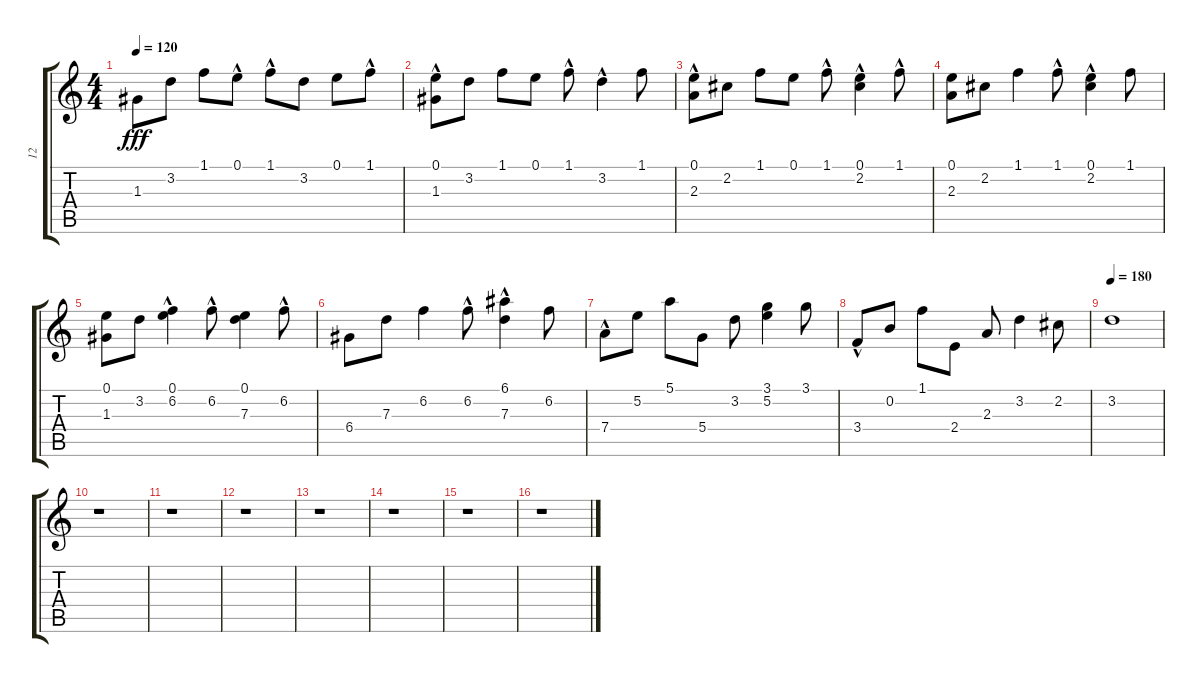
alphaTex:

\track ("12" "12") {instrument acousticguitarnylon}
\staff {score tabs}
\tuning (E4 B3 G3 D3 A2 E2) {hide}
\ts (4 4)
\tempo 120
\clef g2
\ks c
1.3.8{dy fff} 3.2.8 1.1.8 0.1{hac}.8 1.1{hac}.8 3.2.8 0.1.8 1.1{hac}.8 |
(0.1{hac} 1.3).8 3.2.8 1.1.8 0.1.8 1.1{hac}.8 3.2{hac}.4 1.1.8 |
(0.1{hac} 2.3).8 2.2.8 1.1.8 0.1.8 1.1{hac}.8 (0.1{hac} 2.2).4 1.1{hac}.8 |
(0.1 2.3).8 2.2.8 1.1.4 1.1{hac}.8 (0.1{hac} 2.2{hac}).4 1.1.8 |
(0.1 1.3).8 3.2.8 (0.1{hac} 6.2).4 6.2{hac}.8 (0.1 7.3).4 6.2{hac}.8 |
6.4.8 7.3.8 6.2.4 6.2{hac}.8 (6.1 7.3{hac}).4 6.2.8 |
7.4{hac}.8 5.2.8 5.1.8 5.4.8 3.2.8 (3.1 5.2).4 3.1.8 |
3.4{hac}.8 0.2.8 1.1.8 2.4.8 2.3.8 3.2.4 2.2.8 |
\tempo 180
3.2.1 |
r.1 |
r.1 |
r.1 |
r.1 |
r.1 |
r.1 |
r.1
